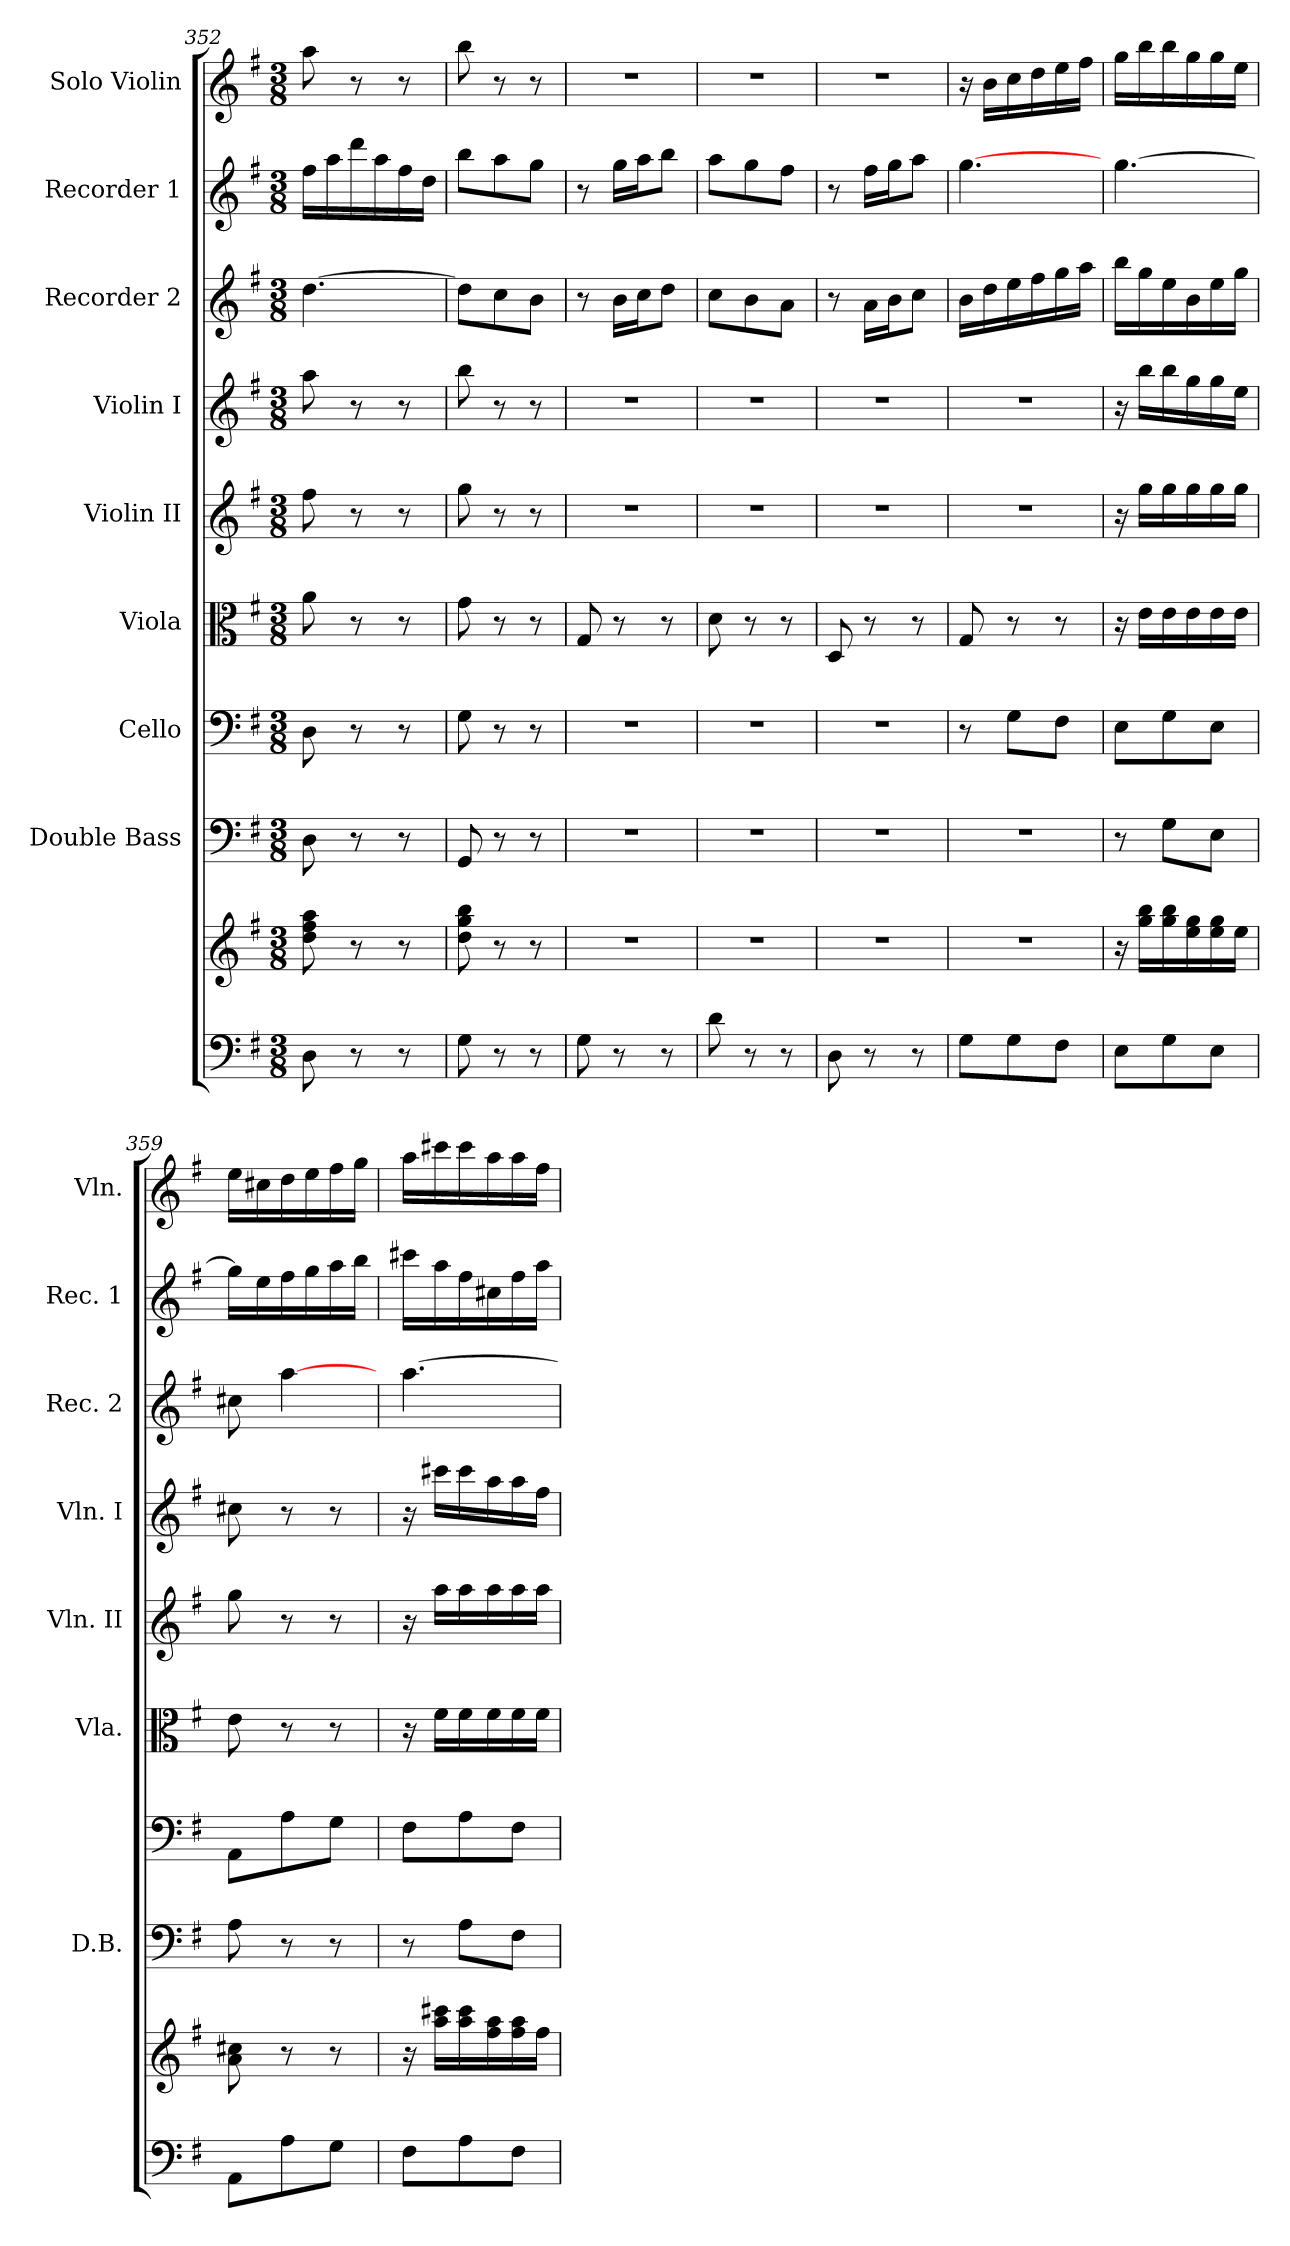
**kern	**kern	**kern	**kern	**kern	**kern	**kern	**kern	**kern	**kern
*part9	*part9	*part8	*part7	*part6	*part5	*part4	*part3	*part2	*part1
*staff10	*staff9	*staff8	*staff7	*staff6	*staff5	*staff4	*staff3	*staff2	*staff1
*	*	*I"Double Bass	*I"Cello	*I"Viola	*I"Violin II	*I"Violin I	*I"Recorder 2	*I"Recorder 1	*I"Solo Violin
*	*	*I'D.B.	*	*I'Vla.	*I'Vln. II	*I'Vln. I	*I'Rec. 2	*I'Rec. 1	*I'Vln.
*clefF4	*clefG2	*clefF4	*clefF4	*clefC3	*clefG2	*clefG2	*clefG2	*clefG2	*clefG2
*	*	*ITrd7c12	*	*	*	*	*	*	*
*k[f#]	*k[f#]	*k[f#]	*k[f#]	*k[f#]	*k[f#]	*k[f#]	*k[f#]	*k[f#]	*k[f#]
*G:	*G:	*G:	*G:	*G:	*G:	*G:	*G:	*G:	*G:
*M3/8	*M3/8	*M3/8	*M3/8	*M3/8	*M3/8	*M3/8	*M3/8	*M3/8	*M3/8
=352	=352	=352	=352	=352	=352	=352	=352	=352	=352
8D\	8dd\ 8ff#\ 8aa\	8DD\	8D\	8a\	8ff#\	8aa\	[4.dd\	16ff#\LL	8aa\
.	.	.	.	.	.	.	.	16aa\	.
8r	8r	8r	8r	8r	8r	8r	.	16ddd\	8r
.	.	.	.	.	.	.	.	16aa\	.
8r	8r	8r	8r	8r	8r	8r	.	16ff#\	8r
.	.	.	.	.	.	.	.	16dd\JJ	.
=353	=353	=353	=353	=353	=353	=353	=353	=353	=353
8G\	8dd\ 8gg\ 8bb\	8GGG/	8G\	8g\	8gg\	8bb\	8dd\L]	8bb\L	8bb\
8r	8r	8r	8r	8r	8r	8r	8cc\	8aa\	8r
8r	8r	8r	8r	8r	8r	8r	8b\J	8gg\J	8r
=354	=354	=354	=354	=354	=354	=354	=354	=354	=354
8G\	4.r	4.r	4.r	8G/	4.r	4.r	8r	8r	4.r
8r	.	.	.	8r	.	.	16b\LL	16gg\LL	.
.	.	.	.	.	.	.	16cc\J	16aa\J	.
8r	.	.	.	8r	.	.	8dd\J	8bb\J	.
=355	=355	=355	=355	=355	=355	=355	=355	=355	=355
8d\	4.r	4.r	4.r	8d\	4.r	4.r	8cc\L	8aa\L	4.r
8r	.	.	.	8r	.	.	8b\	8gg\	.
8r	.	.	.	8r	.	.	8a\J	8ff#\J	.
=356	=356	=356	=356	=356	=356	=356	=356	=356	=356
8D\	4.r	4.r	4.r	8D/	4.r	4.r	8r	8r	4.r
8r	.	.	.	8r	.	.	16a\LL	16ff#\LL	.
.	.	.	.	.	.	.	16b\J	16gg\J	.
8r	.	.	.	8r	.	.	8cc\J	8aa\J	.
=357	=357	=357	=357	=357	=357	=357	=357	=357	=357
8G\L	4.r	4.r	8r	8G/	4.r	4.r	16b\LL	[4.gg\	16r
.	.	.	.	.	.	.	16dd\	.	16b\LL
8G\	.	.	8G\L	8r	.	.	16ee\	.	16cc\
.	.	.	.	.	.	.	16ff#\	.	16dd\
8F#\J	.	.	8F#\J	8r	.	.	16gg\	.	16ee\
.	.	.	.	.	.	.	16aa\JJ	.	16ff#\JJ
=358	=358	=358	=358	=358	=358	=358	=358	=358	=358
8E\L	16r	8r	8E\L	16r	16r	16r	16bb\LL	[4.gg\	16gg\LL
.	16gg\ 16bb\LL	.	.	16e\LL	16gg\LL	16bb\LL	16gg\	.	16bb\
8G\	16gg\ 16bb\	8GG\L	8G\	16e\	16gg\	16bb\	16ee\	.	16bb\
.	16ee\ 16gg\	.	.	16e\	16gg\	16gg\	16b\	.	16gg\
8E\J	16ee\ 16gg\	8EE\J	8E\J	16e\	16gg\	16gg\	16ee\	.	16gg\
.	16ee\JJ	.	.	16e\JJ	16gg\JJ	16ee\JJ	16gg\JJ	.	16ee\JJ
=359	=359	=359	=359	=359	=359	=359	=359	=359	=359
8AA\L	8a\ 8cc#X\	8AA\	8AA\L	8e\	8gg\	8cc#X\	8cc#X\	16gg\LL]	16ee\LL
.	.	.	.	.	.	.	.	16ee\	16cc#X\
8A\	8r	8r	8A\	8r	8r	8r	[4aa\	16ff#\	16dd\
.	.	.	.	.	.	.	.	16gg\	16ee\
8G\J	8r	8r	8G\J	8r	8r	8r	.	16aa\	16ff#\
.	.	.	.	.	.	.	.	16bb\JJ	16gg\JJ
=360	=360	=360	=360	=360	=360	=360	=360	=360	=360
8F#\L	16r	8r	8F#\L	16r	16r	16r	[4.aa\	16ccc#X\LL	16aa\LL
.	16aa\ 16ccc#X\LL	.	.	16f#\LL	16aa\LL	16ccc#X\LL	.	16aa\	16ccc#X\
8A\	16aa\ 16ccc#\	8AA\L	8A\	16f#\	16aa\	16ccc#\	.	16ff#\	16ccc#\
.	16ff#\ 16aa\	.	.	16f#\	16aa\	16aa\	.	16cc#X\	16aa\
8F#\J	16ff#\ 16aa\	8FF#\J	8F#\J	16f#\	16aa\	16aa\	.	16ff#\	16aa\
.	16ff#\JJ	.	.	16f#\JJ	16aa\JJ	16ff#\JJ	.	16aa\JJ	16ff#\JJ
=	=	=	=	=	=	=	=	=	=
*-	*-	*-	*-	*-	*-	*-	*-	*-	*-
